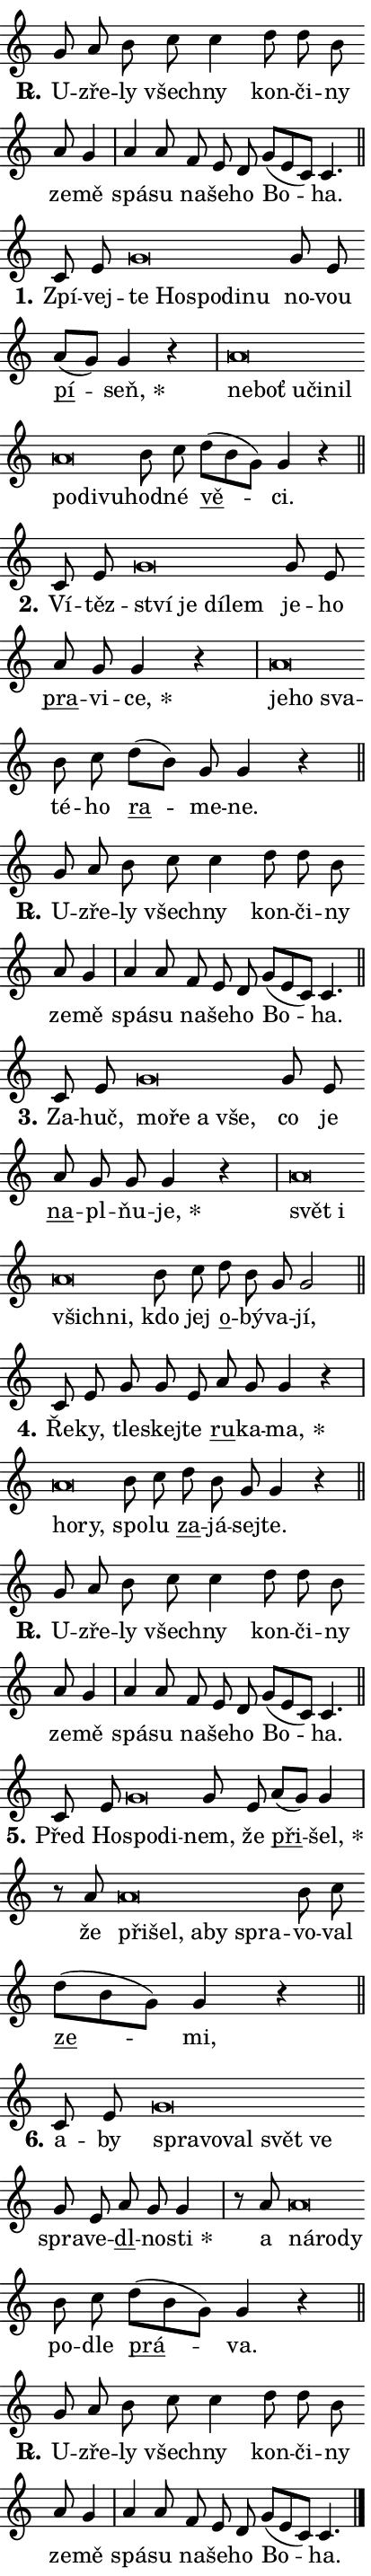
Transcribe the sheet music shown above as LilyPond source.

\version "2.24.0"
\header { tagline = "" }
\paper {
  indent = 0\cm
  top-margin = 0\cm
  right-margin = 0.13\cm % to fit lyric hyphens
  bottom-margin = 0\cm
  left-margin = 0\cm
  paper-width = 7\cm
  page-breaking = #ly:one-page-breaking
  system-system-spacing.basic-distance = #11
  score-system-spacing.basic-distance = #11
  ragged-last = ##f
}


%% Author: Thomas Morley
%% https://lists.gnu.org/archive/html/lilypond-user/2020-05/msg00002.html
#(define (line-position grob)
"Returns position of @var[grob} in current system:
   @code{'start}, if at first time-step
   @code{'end}, if at last time-step
   @code{'middle} otherwise
"
  (let* ((col (ly:item-get-column grob))
         (ln (ly:grob-object col 'left-neighbor))
         (rn (ly:grob-object col 'right-neighbor))
         (col-to-check-left (if (ly:grob? ln) ln col))
         (col-to-check-right (if (ly:grob? rn) rn col))
         (break-dir-left
           (and
             (ly:grob-property col-to-check-left 'non-musical #f)
             (ly:item-break-dir col-to-check-left)))
         (break-dir-right
           (and
             (ly:grob-property col-to-check-right 'non-musical #f)
             (ly:item-break-dir col-to-check-right))))
        (cond ((eqv? 1 break-dir-left) 'start)
              ((eqv? -1 break-dir-right) 'end)
              (else 'middle))))

#(define (tranparent-at-line-position vctor)
  (lambda (grob)
  "Relying on @code{line-position} select the relevant enry from @var{vctor}.
Used to determine transparency,"
    (case (line-position grob)
      ((end) (not (vector-ref vctor 0)))
      ((middle) (not (vector-ref vctor 1)))
      ((start) (not (vector-ref vctor 2))))))

noteHeadBreakVisibility =
#(define-music-function (break-visibility)(vector?)
"Makes @code{NoteHead}s transparent relying on @var{break-visibility}"
#{
  \override NoteHead.transparent =
    #(tranparent-at-line-position break-visibility)
#})

#(define delete-ledgers-for-transparent-note-heads
  (lambda (grob)
    "Reads whether a @code{NoteHead} is transparent.
If so this @code{NoteHead} is removed from @code{'note-heads} from
@var{grob}, which is supposed to be @code{LedgerLineSpanner}.
As a result ledgers are not printed for this @code{NoteHead}"
    (let* ((nhds-array (ly:grob-object grob 'note-heads))
           (nhds-list
             (if (ly:grob-array? nhds-array)
                 (ly:grob-array->list nhds-array)
                 '()))
           ;; Relies on the transparent-property being done before
           ;; Staff.LedgerLineSpanner.after-line-breaking is executed.
           ;; This is fragile ...
           (to-keep
             (remove
               (lambda (nhd)
                 (ly:grob-property nhd 'transparent #f))
               nhds-list)))
      ;; TODO find a better method to iterate over grob-arrays, similiar
      ;; to filter/remove etc for lists
      ;; For now rebuilt from scratch
      (set! (ly:grob-object grob 'note-heads)  '())
      (for-each
        (lambda (nhd)
          (ly:pointer-group-interface::add-grob grob 'note-heads nhd))
        to-keep))))

squashNotes = {
  \override NoteHead.X-extent = #'(-0.2 . 0.2)
  \override NoteHead.Y-extent = #'(-0.75 . 0)
  \override NoteHead.stencil =
    #(lambda (grob)
       (let ((pos (ly:grob-property grob 'staff-position)))
         (begin
           (if (< pos -7) (display "ERROR: Lower brevis then expected\n") (display ""))
           (if (<= pos -6) ly:text-interface::print ly:note-head::print))))
}
unSquashNotes = {
  \revert NoteHead.X-extent
  \revert NoteHead.Y-extent
  \revert NoteHead.stencil
}

hideNotes = \noteHeadBreakVisibility #begin-of-line-visible
unHideNotes = \noteHeadBreakVisibility #all-visible

% work-around for resetting accidentals
% https://lilypond.org/doc/v2.23/Documentation/notation/displaying-rhythms#unmetered-music
cadenzaMeasure = {
  \cadenzaOff
  \partial 1024 s1024
  \cadenzaOn
}

#(define-markup-command (accent layout props text) (markup?)
  "Underline accented syllable"
  (interpret-markup layout props
    #{\markup \override #'(offset . 4.3) \underline { #text }#}))

responsum = \markup \concat {
  "R" \hspace #-1.05 \path #0.1 #'((moveto 0 0.07) (lineto 0.9 0.8)) \hspace #0.05 "."
}

spaceSize = #0.6828661417322834 % exact space size for TeX Gyre Schola

\layout {
  \context {
    \Staff
    \remove "Time_signature_engraver"
    \override LedgerLineSpanner.after-line-breaking = #delete-ledgers-for-transparent-note-heads
  }
  \context {
    \Lyrics {
      \override LyricSpace.minimum-distance = \spaceSize
      \override LyricText.font-name = #"TeX Gyre Schola"
      \override LyricText.font-size = 1
      \override StanzaNumber.font-name = #"TeX Gyre Schola Bold"
      \override StanzaNumber.font-size = 1
    }
  }
  \context {
    \Score 
    \override NoteHead.text =
      #(lambda (grob) 
        (let ((pos (ly:grob-property grob 'staff-position)))
          #{\markup {
            \combine
              \halign #-0.55 \raise #(if (= pos -6) 0 0.5) \override #'(thickness . 2) \draw-line #'(3.2 . 0)
              \musicglyph "noteheads.sM1"
          }#}))
  }
}

% magnetic-lyrics.ily
%
%   written by
%     Jean Abou Samra <jean@abou-samra.fr>
%     Werner Lemberg <wl@gnu.org>
%
%   adapted by
%     Jiri Hon <jiri.hon@gmail.com>
%
% Version 2022-Apr-15

% https://www.mail-archive.com/lilypond-user@gnu.org/msg149350.html

#(define (Left_hyphen_pointer_engraver context)
   "Collect syllable-hyphen-syllable occurrences in lyrics and store
them in properties.  This engraver only looks to the left.  For
example, if the lyrics input is @code{foo -- bar}, it does the
following.

@itemize @bullet
@item
Set the @code{text} property of the @code{LyricHyphen} grob between
@q{foo} and @q{bar} to @code{foo}.

@item
Set the @code{left-hyphen} property of the @code{LyricText} grob with
text @q{foo} to the @code{LyricHyphen} grob between @q{foo} and
@q{bar}.
@end itemize

Use this auxiliary engraver in combination with the
@code{lyric-@/text::@/apply-@/magnetic-@/offset!} hook."
   (let ((hyphen #f)
         (text #f))
     (make-engraver
      (acknowledgers
       ((lyric-syllable-interface engraver grob source-engraver)
        (set! text grob)))
      (end-acknowledgers
       ((lyric-hyphen-interface engraver grob source-engraver)
        ;(when (not (grob::has-interface grob 'lyric-space-interface))
          (set! hyphen grob)));)
      ((stop-translation-timestep engraver)
       (when (and text hyphen)
         (ly:grob-set-object! text 'left-hyphen hyphen))
       (set! text #f)
       (set! hyphen #f)))))

#(define (lyric-text::apply-magnetic-offset! grob)
   "If the space between two syllables is less than the value in
property @code{LyricText@/.details@/.squash-threshold}, move the right
syllable to the left so that it gets concatenated with the left
syllable.

Use this function as a hook for
@code{LyricText@/.after-@/line-@/breaking} if the
@code{Left_@/hyphen_@/pointer_@/engraver} is active."
   (let ((hyphen (ly:grob-object grob 'left-hyphen #f)))
     (when hyphen
       (let ((left-text (ly:spanner-bound hyphen LEFT)))
         (when (grob::has-interface left-text 'lyric-syllable-interface)
           (let* ((common (ly:grob-common-refpoint grob left-text X))
                  (this-x-ext (ly:grob-extent grob common X))
                  (left-x-ext
                   (begin
                     ;; Trigger magnetism for left-text.
                     (ly:grob-property left-text 'after-line-breaking)
                     (ly:grob-extent left-text common X)))
                  ;; `delta` is the gap width between two syllables.
                  (delta (- (interval-start this-x-ext)
                            (interval-end left-x-ext)))
                  (details (ly:grob-property grob 'details))
                  (threshold (assoc-get 'squash-threshold details 0.2)))
             (when (< delta threshold)
               (let* (;; We have to manipulate the input text so that
                      ;; ligatures crossing syllable boundaries are not
                      ;; disabled.  For languages based on the Latin
                      ;; script this is essentially a beautification.
                      ;; However, for non-Western scripts it can be a
                      ;; necessity.
                      (lt (ly:grob-property left-text 'text))
                      (rt (ly:grob-property grob 'text))
                      (is-space (grob::has-interface hyphen 'lyric-space-interface))
                      (space (if is-space " " ""))
                      (extra-delta (if is-space spaceSize 0))
                      ;; Append new syllable.
                      (ltrt-space (if (and (string? lt) (string? rt))
                                (string-append lt space rt)
                                (make-concat-markup (list lt space rt))))
                      ;; Right-align `ltrt` to the right side.
                      (ltrt-space-markup (grob-interpret-markup
                               grob
                               (make-translate-markup
                                (cons (interval-length this-x-ext) 0)
                                (make-right-align-markup ltrt-space)))))
                 (begin
                   ;; Don't print `left-text`.
                   (ly:grob-set-property! left-text 'stencil #f)
                   ;; Set text and stencil (which holds all collected
                   ;; syllables so far) and shift it to the left.
                   (ly:grob-set-property! grob 'text ltrt-space)
                   (ly:grob-set-property! grob 'stencil ltrt-space-markup)
                   (ly:grob-translate-axis! grob (- (- delta extra-delta)) X))))))))))


#(define (lyric-hyphen::displace-bounds-first grob)
   ;; Make very sure this callback isn't triggered too early.
   (let ((left (ly:spanner-bound grob LEFT))
         (right (ly:spanner-bound grob RIGHT)))
     (ly:grob-property left 'after-line-breaking)
     (ly:grob-property right 'after-line-breaking)
     (ly:lyric-hyphen::print grob)))

squashThreshold = #0.4

\layout {
  \context {
    \Lyrics
    \consists #Left_hyphen_pointer_engraver
    \override LyricText.after-line-breaking =
      #lyric-text::apply-magnetic-offset!
    \override LyricHyphen.stencil = #lyric-hyphen::displace-bounds-first
    \override LyricText.details.squash-threshold = \squashThreshold
    \override LyricHyphen.minimum-distance = 0
    \override LyricHyphen.minimum-length = \squashThreshold
  }
}

squashText = \override LyricText.details.squash-threshold = 9999
unSquashText = \override LyricText.details.squash-threshold = \squashThreshold

leftText = \override LyricText.self-alignment-X = #LEFT
unLeftText = \revert LyricText.self-alignment-X

starOffset = #(lambda (grob) 
                (let ((x_offset (ly:self-alignment-interface::aligned-on-x-parent grob)))
                  (if (= x_offset 0) 0 (+ x_offset 1.2))))

star = #(define-music-function (syllable)(string?)
"Append star separator at the end of a syllable"
#{
  \once \override LyricText.X-offset = #starOffset
  \lyricmode { \markup {
    #syllable
    \override #'((font-name . "TeX Gyre Schola Bold")) \hspace #0.2 \lower #0.65 \larger "*"
  } }
#})

starAccent = #(define-music-function (syllable)(string?)
"Append star separator at the end of a syllable and make accent"
#{
  \once \override LyricText.X-offset = #starOffset
  \lyricmode { \markup {
    \accent #syllable
    \override #'((font-name . "TeX Gyre Schola Bold")) \hspace #0.2 \lower #0.65 \larger "*"
  } }
#})

breath = #(define-music-function (syllable)(string?)
"Append breathing indicator at the end of a syllable"
#{
  \lyricmode { \markup { #syllable "+" } }
#})

optionalBreath = #(define-music-function (syllable)(string?)
"Append optional breathing indicator at the end of a syllable"
#{
  \lyricmode { \markup { #syllable "(+)" } }
#})


\score {
    <<
        \new Voice = "melody" { \cadenzaOn \key c \major \relative { g'8 a b c c4 \bar "" d8 d b \bar "" a g4 \cadenzaMeasure \bar "|" a a8 \bar "" f e d \bar "" g[( e c)] c4. \cadenzaMeasure \bar "||" \break } }
        \new Lyrics \lyricsto "melody" { \lyricmode { \set stanza = \responsum
U -- zře -- ly všech -- ny kon -- či -- ny ze -- mě spá -- su na -- še -- ho Bo -- ha. } }
    >>
    \layout {}
}

\score {
    <<
        \new Voice = "melody" { \cadenzaOn \key c \major \relative { c'8 e \squashNotes g\breve*1/16 \hideNotes \breve*1/16 \bar "" \breve*1/16 \bar "" \breve*1/16 \breve*1/16 \bar "" \unHideNotes \unSquashNotes g8 e \bar "" a[(g)] g4 r \cadenzaMeasure \bar "|" \squashNotes a\breve*1/16 \hideNotes \breve*1/16 \bar "" \breve*1/16 \bar "" \breve*1/16 \bar "" \breve*1/16 \bar "" \breve*1/16 \bar "" \breve*1/16 \breve*1/16 \bar "" \unHideNotes \unSquashNotes b8 c \bar "" d[( b g)] g4 r \cadenzaMeasure \bar "||" \break } }
        \new Lyrics \lyricsto "melody" { \lyricmode { \set stanza = "1."
Zpí -- vej -- \leftText te \squashText Ho -- spo -- di -- nu \unLeftText \unSquashText no -- vou \markup \accent pí -- \star seň, \leftText ne -- \squashText boť u -- či -- nil po -- di -- vu -- \unLeftText \unSquashText hod -- né \markup \accent vě -- ci. } }
    >>
    \layout {}
}

\score {
    <<
        \new Voice = "melody" { \cadenzaOn \key c \major \relative { c'8 e \squashNotes g\breve*1/16 \hideNotes \breve*1/16 \bar "" \breve*1/16 \breve*1/16 \bar "" \unHideNotes \unSquashNotes g8 e \bar "" a g g4 r \cadenzaMeasure \bar "|" \squashNotes a\breve*1/16 \hideNotes \breve*1/16 \breve*1/16 \bar "" \unHideNotes \unSquashNotes b8 c \bar "" d[( b)] g g4 r \cadenzaMeasure \bar "||" \break } }
        \new Lyrics \lyricsto "melody" { \lyricmode { \set stanza = "2."
Ví -- těz -- \leftText ství \squashText je dí -- lem \unLeftText \unSquashText je -- ho \markup \accent pra -- vi -- \star ce, \leftText je -- \squashText ho sva -- \unLeftText \unSquashText té -- ho \markup \accent ra -- me -- ne. } }
    >>
    \layout {}
}

\score {
    <<
        \new Voice = "melody" { \cadenzaOn \key c \major \relative { g'8 a b c c4 \bar "" d8 d b \bar "" a g4 \cadenzaMeasure \bar "|" a a8 \bar "" f e d \bar "" g[( e c)] c4. \cadenzaMeasure \bar "||" \break } }
        \new Lyrics \lyricsto "melody" { \lyricmode { \set stanza = \responsum
U -- zře -- ly všech -- ny kon -- či -- ny ze -- mě spá -- su na -- še -- ho Bo -- ha. } }
    >>
    \layout {}
}

\score {
    <<
        \new Voice = "melody" { \cadenzaOn \key c \major \relative { c'8 e \squashNotes g\breve*1/16 \hideNotes \breve*1/16 \bar "" \breve*1/16 \breve*1/16 \bar "" \unHideNotes \unSquashNotes g8 e \bar "" a g g g4 r \cadenzaMeasure \bar "|" \squashNotes a\breve*1/16 \hideNotes \breve*1/16 \bar "" \breve*1/16 \breve*1/16 \bar "" \unHideNotes \unSquashNotes b8 c \bar "" d b g g2 \cadenzaMeasure \bar "||" \break } }
        \new Lyrics \lyricsto "melody" { \lyricmode { \set stanza = "3."
Za -- huč, \leftText mo -- \squashText ře a vše, \unLeftText \unSquashText co je \markup \accent na -- pl -- ňu -- \star je, \leftText svět \squashText i všich -- ni, \unLeftText \unSquashText kdo jej \markup \accent o -- bý -- va -- jí, } }
    >>
    \layout {}
}

\score {
    <<
        \new Voice = "melody" { \cadenzaOn \key c \major \relative { c'8 e g g8 e \bar "" a g g4 r \cadenzaMeasure \bar "|" \squashNotes a\breve*1/16 \hideNotes \breve*1/16 \bar "" \unHideNotes \unSquashNotes b8 c \bar "" d b g g4 r \cadenzaMeasure \bar "||" \break } }
        \new Lyrics \lyricsto "melody" { \lyricmode { \set stanza = "4."
Ře -- ky, tle -- skej -- te \markup \accent ru -- ka -- \star ma, \leftText ho -- \squashText ry, \unLeftText \unSquashText spo -- lu \markup \accent za -- já -- sej -- te. } }
    >>
    \layout {}
}

\score {
    <<
        \new Voice = "melody" { \cadenzaOn \key c \major \relative { g'8 a b c c4 \bar "" d8 d b \bar "" a g4 \cadenzaMeasure \bar "|" a a8 \bar "" f e d \bar "" g[( e c)] c4. \cadenzaMeasure \bar "||" \break } }
        \new Lyrics \lyricsto "melody" { \lyricmode { \set stanza = \responsum
U -- zře -- ly všech -- ny kon -- či -- ny ze -- mě spá -- su na -- še -- ho Bo -- ha. } }
    >>
    \layout {}
}

\score {
    <<
        \new Voice = "melody" { \cadenzaOn \key c \major \relative { c'8 e \squashNotes g\breve*1/16 \hideNotes \breve*1/16 \bar "" \unHideNotes \unSquashNotes g8 e \bar "" a[( g)] g4 \cadenzaMeasure \bar "|" r8 a \squashNotes a\breve*1/16 \hideNotes \breve*1/16 \bar "" \breve*1/16 \bar "" \breve*1/16 \breve*1/16 \bar "" \unHideNotes \unSquashNotes b8 c \bar "" d[( b g)] g4 r \cadenzaMeasure \bar "||" \break } }
        \new Lyrics \lyricsto "melody" { \lyricmode { \set stanza = "5."
Před Ho -- \leftText spo -- \squashText di -- \unLeftText \unSquashText nem, že \markup \accent při -- \star šel, že \leftText při -- \squashText šel, a -- by spra -- \unLeftText \unSquashText vo -- val \markup \accent ze -- mi, } }
    >>
    \layout {}
}

\score {
    <<
        \new Voice = "melody" { \cadenzaOn \key c \major \relative { c'8 e \squashNotes g\breve*1/16 \hideNotes \breve*1/16 \bar "" \breve*1/16 \bar "" \breve*1/16 \breve*1/16 \bar "" \unHideNotes \unSquashNotes g8 e \bar "" a g g4 \cadenzaMeasure \bar "|" r8 a \squashNotes a\breve*1/16 \hideNotes \breve*1/16 \breve*1/16 \bar "" \unHideNotes \unSquashNotes b8 c \bar "" d[( b g)] g4 r \cadenzaMeasure \bar "||" \break } }
        \new Lyrics \lyricsto "melody" { \lyricmode { \set stanza = "6."
a -- by \leftText spra -- \squashText vo -- val svět ve \unLeftText \unSquashText spra -- ve -- \markup \accent dl -- no -- \star sti a \leftText ná -- \squashText ro -- dy \unLeftText \unSquashText po -- dle \markup \accent prá -- va. } }
    >>
    \layout {}
}

\score {
    <<
        \new Voice = "melody" { \cadenzaOn \key c \major \relative { g'8 a b c c4 \bar "" d8 d b \bar "" a g4 \cadenzaMeasure \bar "|" a a8 \bar "" f e d \bar "" g[( e c)] c4. \cadenzaMeasure \bar "||" \break } \bar "|." }
        \new Lyrics \lyricsto "melody" { \lyricmode { \set stanza = \responsum
U -- zře -- ly všech -- ny kon -- či -- ny ze -- mě spá -- su na -- še -- ho Bo -- ha. } }
    >>
    \layout {}
}
